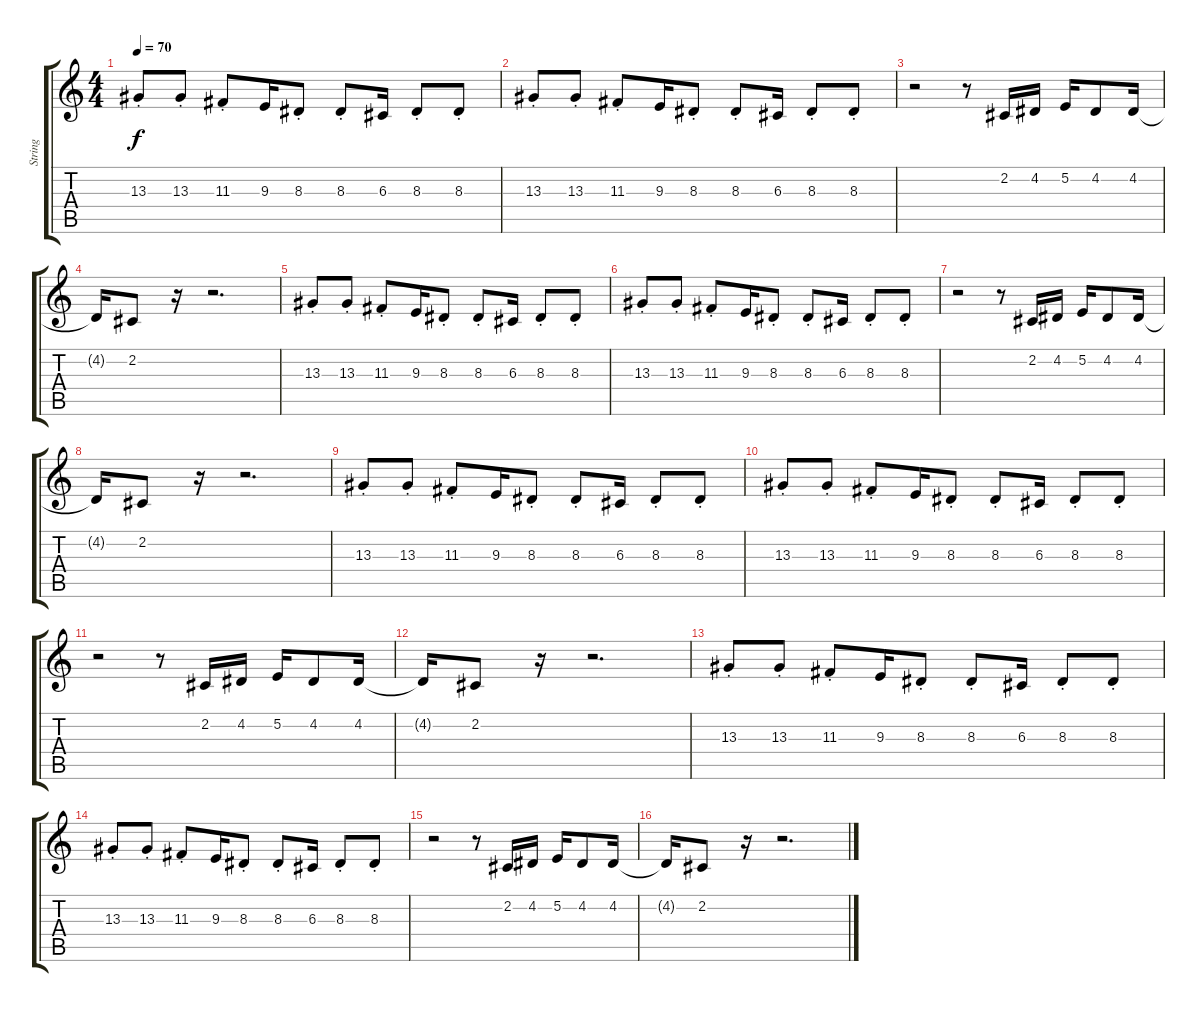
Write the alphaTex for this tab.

\track ("String " "String ") {instrument stringensemble1}
\staff {score tabs}
\tuning (E4 B3 G3 D3 A2 E2) {hide}
\ts (4 4)
\tempo 70
\clef g2
\ks c
13.3{st}.8{dy f} 13.3{st}.8 11.3{st}.8 9.3.16 8.3{st}.8 8.3{st}.8 6.3.16 8.3{st}.8 8.3{st}.8 |
13.3{st}.8 13.3{st}.8 11.3{st}.8 9.3.16 8.3{st}.8 8.3{st}.8 6.3.16 8.3{st}.8 8.3{st}.8 |
r.2 r.8 2.2.16 4.2.16 5.2.16 4.2.8 4.2.16 |
4.2{t}.16 2.2.8 r.16 r.2{d} |
13.3{st}.8 13.3{st}.8 11.3{st}.8 9.3.16 8.3{st}.8 8.3{st}.8 6.3.16 8.3{st}.8 8.3{st}.8 |
13.3{st}.8 13.3{st}.8 11.3{st}.8 9.3.16 8.3{st}.8 8.3{st}.8 6.3.16 8.3{st}.8 8.3{st}.8 |
r.2 r.8 2.2.16 4.2.16 5.2.16 4.2.8 4.2.16 |
4.2{t}.16 2.2.8 r.16 r.2{d} |
13.3{st}.8 13.3{st}.8 11.3{st}.8 9.3.16 8.3{st}.8 8.3{st}.8 6.3.16 8.3{st}.8 8.3{st}.8 |
13.3{st}.8 13.3{st}.8 11.3{st}.8 9.3.16 8.3{st}.8 8.3{st}.8 6.3.16 8.3{st}.8 8.3{st}.8 |
r.2 r.8 2.2.16 4.2.16 5.2.16 4.2.8 4.2.16 |
4.2{t}.16 2.2.8 r.16 r.2{d} |
13.3{st}.8 13.3{st}.8 11.3{st}.8 9.3.16 8.3{st}.8 8.3{st}.8 6.3.16 8.3{st}.8 8.3{st}.8 |
13.3{st}.8 13.3{st}.8 11.3{st}.8 9.3.16 8.3{st}.8 8.3{st}.8 6.3.16 8.3{st}.8 8.3{st}.8 |
r.2 r.8 2.2.16 4.2.16 5.2.16 4.2.8 4.2.16 |
4.2{t}.16 2.2.8 r.16 r.2{d}
